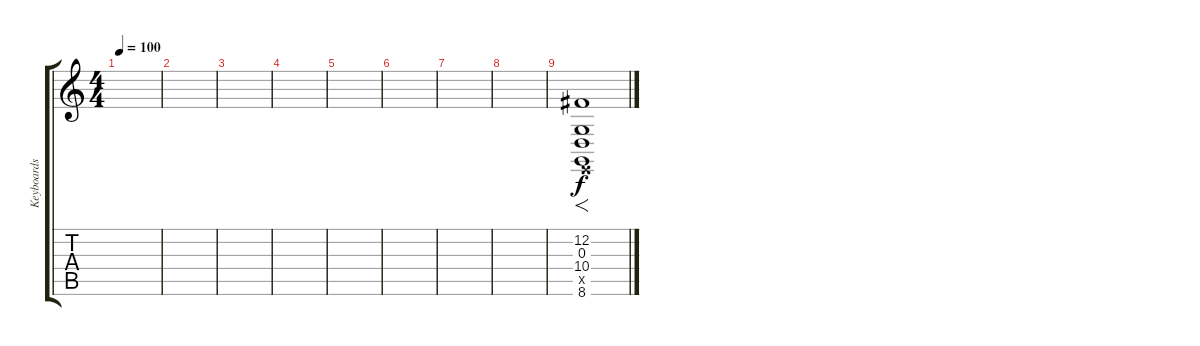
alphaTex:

\track ("Keyboards" "Keyboards") {instrument stringensemble1}
\staff {score tabs}
\tuning (B3 Gb3 D3 A2 E2 B1) {hide}
\ts (4 4)
\tempo 100
\clef g2
\ks c
|
|
|
|
|
|
|
|
(12.2 0.3 10.4 0.5{x} 8.6).1{f}
